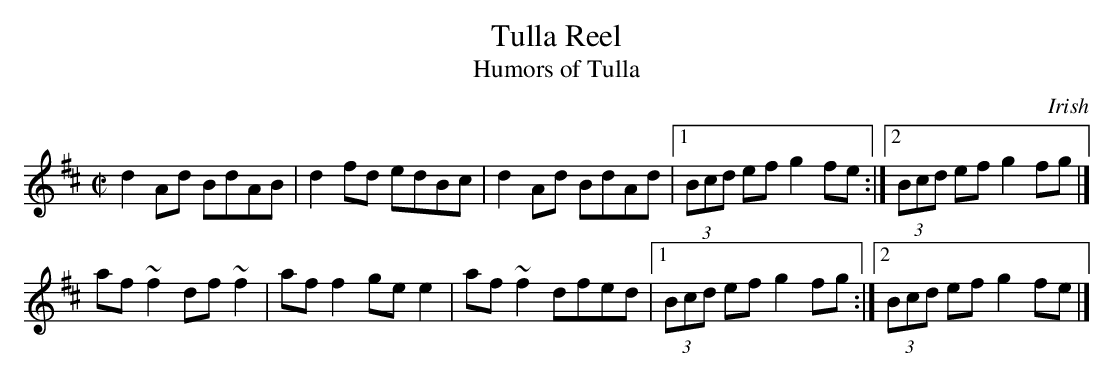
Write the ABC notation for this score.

X:1
T:Tulla Reel
T:Humors of Tulla
M:C|
K:D
d2 Ad BdAB | d2 fd edBc | d2 Ad BdAd |1 (3Bcd ef g2 fe :|2 (3Bcd ef g2 fg |]
af ~f2 df ~f2 | af f2 ge e2 | af ~f2 dfed |1 (3Bcd ef g2 fg :|2 (3Bcd ef g2 fe |]
